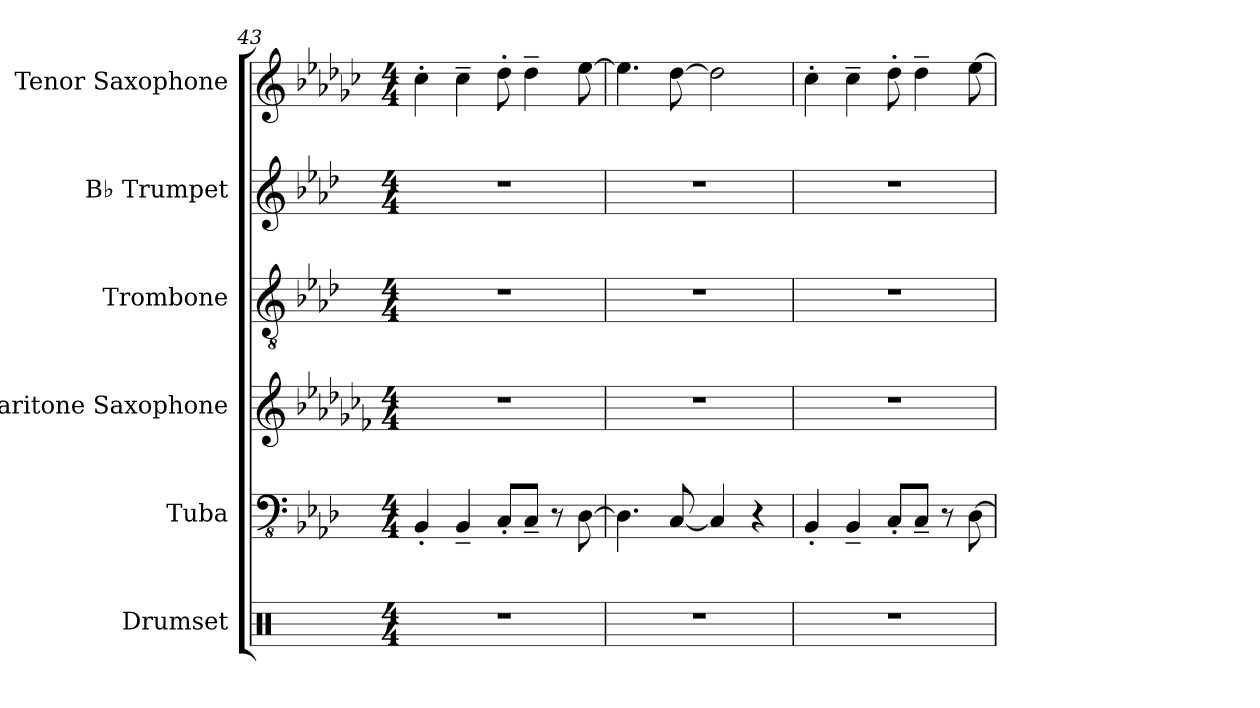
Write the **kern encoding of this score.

**kern	**kern	**kern	**kern	**kern	**kern
*part6	*part5	*part4	*part3	*part2	*part1
*staff6	*staff5	*staff4	*staff3	*staff2	*staff1
*I"Drumset	*I"Tuba	*I"Baritone Saxophone	*I"Trombone	*I"B♭ Trumpet	*I"Tenor Saxophone
*I'Drs.	*I'Tba.	*I'Bar. Sax.	*I'Tbn.	*I'B♭ Tpt.	*I'T. Sax.
*clefX	*clefFv4	*clefG2	*clefGv2	*clefG2	*clefG2
*	*	*ITrd12c21	*ITrd1c2	*ITrd1c2	*ITrd8c14
*k[]	*k[b-e-a-d-]	*k[b-e-a-d-g-c-f-]	*k[b-e-a-d-g-c-]	*k[b-e-a-d-g-c-]	*k[b-e-a-d-g-c-]
*M4/4	*M4/4	*M4/4	*M4/4	*M4/4	*M4/4
=43	=43	=43	=43	=43	=43
1r	4BBB-'	1r	1r	1r	4c-'
.	4BBB-~	.	.	.	4c-~
.	8CC'L	.	.	.	8d-'
.	8CC~J	.	.	.	4d-~
.	8r	.	.	.	.
.	[8DD-	.	.	.	[8e-
=44	=44	=44	=44	=44	=44
1r	4.DD-]	1r	1r	1r	4.e-]
.	[8CC	.	.	.	[8d-
.	4CC]	.	.	.	2d-]
.	4r	.	.	.	.
=45	=45	=45	=45	=45	=45
1r	4BBB-'	1r	1r	1r	4c-'
.	4BBB-~	.	.	.	4c-~
.	8CC'L	.	.	.	8d-'
.	8CC~J	.	.	.	4d-~
.	8r	.	.	.	.
.	[8DD-	.	.	.	[8e-
=	=	=	=	=	=
*-	*-	*-	*-	*-	*-
